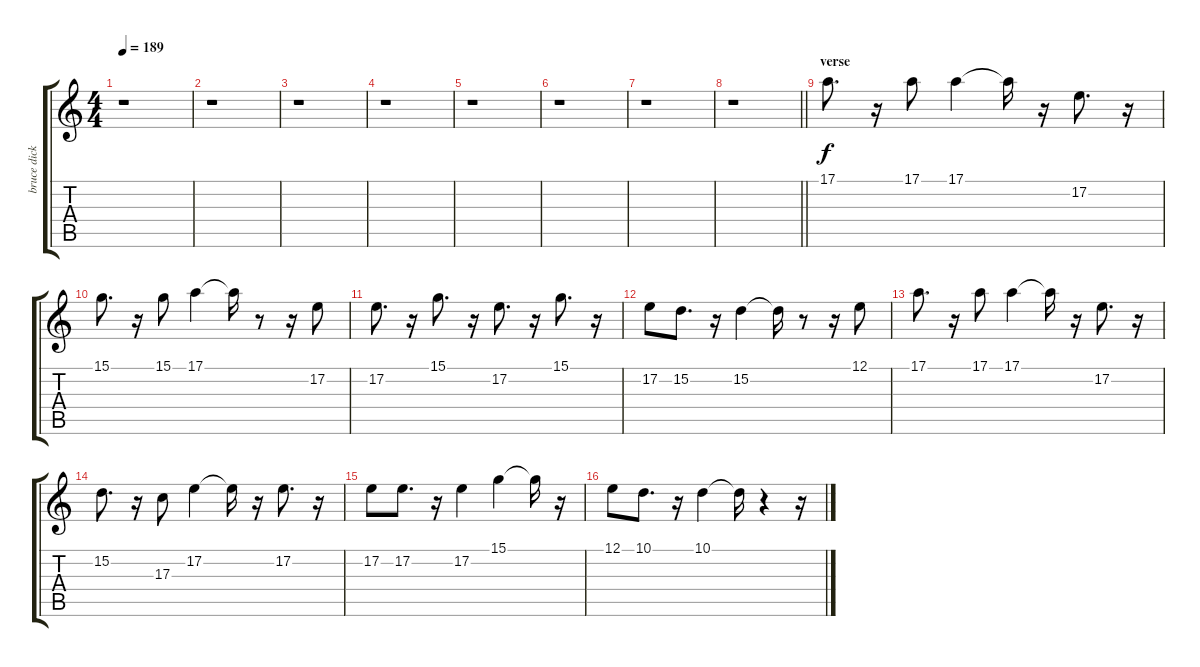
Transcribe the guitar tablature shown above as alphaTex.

\track ("bruce dickinson" "bruce dick") {instrument lead2sawtooth}
\staff {score tabs}
\tuning (E4 B3 G3 D3 A2 E2) {hide}
\ts (4 4)
\tempo 189
\clef g2
\ks c
r.1{dy f} |
r.1 |
r.1 |
r.1 |
r.1 |
r.1 |
r.1 |
\barLineRight lightlight
r.1 |
\section ("" "verse")
17.1.8{d} r.16 17.1.8 17.1.4 17.1{t}.16 r.16 17.2.8{d} r.16 |
15.1.8{d} r.16 15.1.8 17.1.4 17.1{t}.16 r.8 r.16 17.2.8 |
17.2.8{d} r.16 15.1.8{d} r.16 17.2.8{d} r.16 15.1.8{d} r.16 |
17.2.8 15.2.8{d} r.16 15.2.4 15.2{t}.16 r.8 r.16 12.1.8 |
17.1.8{d} r.16 17.1.8 17.1.4 17.1{t}.16 r.16 17.2.8{d} r.16 |
15.2.8{d} r.16 17.3.8 17.2.4 17.2{t}.16 r.16 17.2.8{d} r.16 |
17.2.8 17.2.8{d} r.16 17.2.4 15.1.4 15.1{t}.16 r.16 |
12.1.8 10.1.8{d} r.16 10.1.4 10.1{t}.16 r.4 r.16
